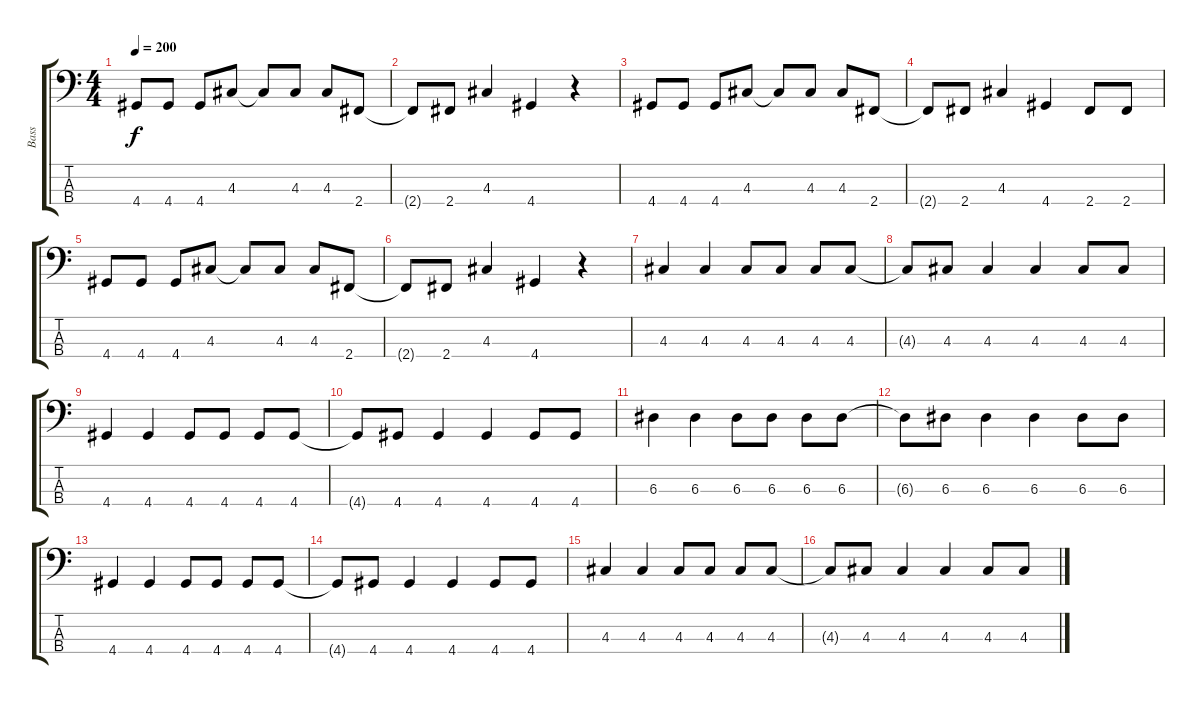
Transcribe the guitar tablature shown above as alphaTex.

\track ("Bass" "Bass") {instrument electricbasspick}
\staff {score tabs}
\tuning (G2 D2 A1 E1) {hide}
\ts (4 4)
\tempo 200
\clef f4
\ks c
4.4.8{dy f} 4.4.8 4.4.8 4.3.8 4.3{t}.8 4.3.8 4.3.8 2.4.8 |
2.4{t}.8 2.4.8 4.3.4 4.4.4 r.4 |
4.4.8 4.4.8 4.4.8 4.3.8 4.3{t}.8 4.3.8 4.3.8 2.4.8 |
2.4{t}.8 2.4.8 4.3.4 4.4.4 2.4.8 2.4.8 |
4.4.8 4.4.8 4.4.8 4.3.8 4.3{t}.8 4.3.8 4.3.8 2.4.8 |
2.4{t}.8 2.4.8 4.3.4 4.4.4 r.4 |
4.3.4 4.3.4 4.3.8 4.3.8 4.3.8 4.3.8 |
4.3{t}.8 4.3.8 4.3.4 4.3.4 4.3.8 4.3.8 |
4.4.4 4.4.4 4.4.8 4.4.8 4.4.8 4.4.8 |
4.4{t}.8 4.4.8 4.4.4 4.4.4 4.4.8 4.4.8 |
6.3.4 6.3.4 6.3.8 6.3.8 6.3.8 6.3.8 |
6.3{t}.8 6.3.8 6.3.4 6.3.4 6.3.8 6.3.8 |
4.4.4 4.4.4 4.4.8 4.4.8 4.4.8 4.4.8 |
4.4{t}.8 4.4.8 4.4.4 4.4.4 4.4.8 4.4.8 |
4.3.4 4.3.4 4.3.8 4.3.8 4.3.8 4.3.8 |
4.3{t}.8 4.3.8 4.3.4 4.3.4 4.3.8 4.3.8
